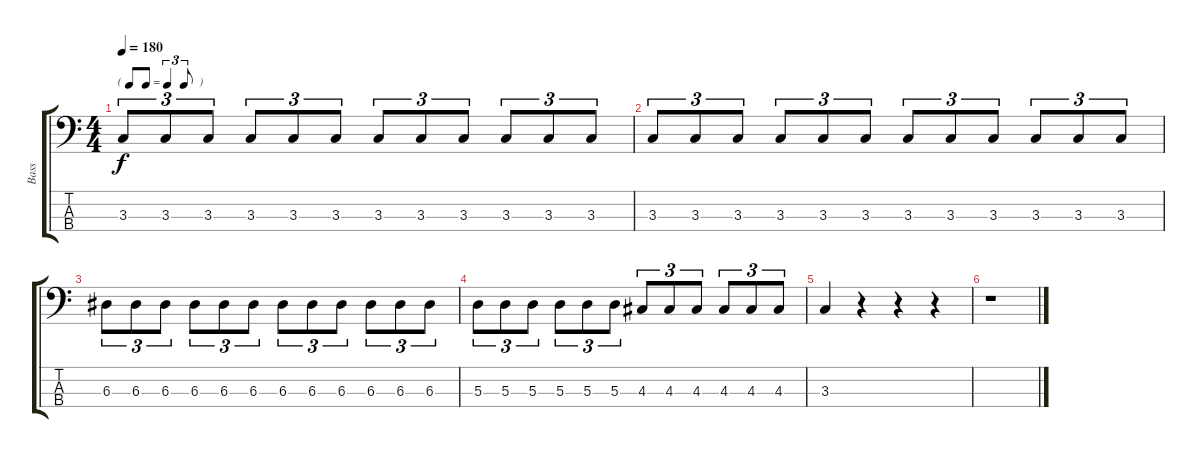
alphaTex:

\track ("Bass" "Bass") {instrument electricbassfinger}
\staff {score tabs}
\tuning (G2 D2 A1 E1) {hide}
\ts (4 4)
\tf triplet8th
\tempo 180
\clef f4
\ks c
3.3.8{tu (3 2) dy f} 3.3.8{tu (3 2)} 3.3.8{tu (3 2)} 3.3.8{tu (3 2)} 3.3.8{tu (3 2)} 3.3.8{tu (3 2)} 3.3.8{tu (3 2)} 3.3.8{tu (3 2)} 3.3.8{tu (3 2)} 3.3.8{tu (3 2)} 3.3.8{tu (3 2)} 3.3.8{tu (3 2)} |
3.3.8{tu (3 2)} 3.3.8{tu (3 2)} 3.3.8{tu (3 2)} 3.3.8{tu (3 2)} 3.3.8{tu (3 2)} 3.3.8{tu (3 2)} 3.3.8{tu (3 2)} 3.3.8{tu (3 2)} 3.3.8{tu (3 2)} 3.3.8{tu (3 2)} 3.3.8{tu (3 2)} 3.3.8{tu (3 2)} |
6.3.8{tu (3 2)} 6.3.8{tu (3 2)} 6.3.8{tu (3 2)} 6.3.8{tu (3 2)} 6.3.8{tu (3 2)} 6.3.8{tu (3 2)} 6.3.8{tu (3 2)} 6.3.8{tu (3 2)} 6.3.8{tu (3 2)} 6.3.8{tu (3 2)} 6.3.8{tu (3 2)} 6.3.8{tu (3 2)} |
5.3.8{tu (3 2)} 5.3.8{tu (3 2)} 5.3.8{tu (3 2)} 5.3.8{tu (3 2)} 5.3.8{tu (3 2)} 5.3.8{tu (3 2)} 4.3.8{tu (3 2)} 4.3.8{tu (3 2)} 4.3.8{tu (3 2)} 4.3.8{tu (3 2)} 4.3.8{tu (3 2)} 4.3.8{tu (3 2)} |
3.3.4 r.4 r.4 r.4 |
r.1
